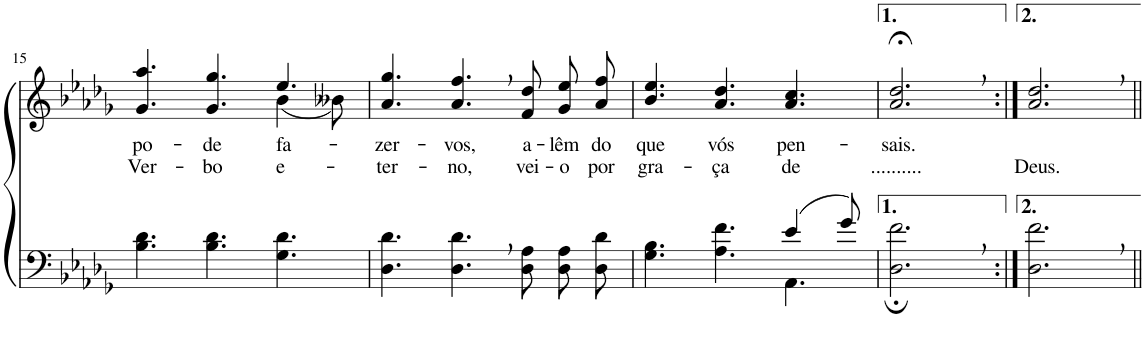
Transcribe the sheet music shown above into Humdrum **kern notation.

**kern	**kern	**text	**text
*part2	*part1	*part1	*part1
*staff2	*staff1	*staff1	*staff1
*I"Parte III e IV	*I"Parte I e II	*	*
!!LO:PB:g=z
*clefF4	*clefG2	*	*
*Trd2c3	*Trd2c3	*	*
*k[b-e-a-d-g-]	*k[b-e-a-d-g-]	*	*
*M9/8	*M9/8	*	*
=15	=15	=15	=15
!	!	!LO:LY:b	!LO:LY:b
*	*^	*	*
4.B-\ 4.d-\	4.g-/ 4.aa-/	2.ryy	po-	Ver-
!	!	!	!LO:LY:b	!LO:LY:b
4.B-\ 4.d-\	4.g-/ 4.gg-/	.	-de	-bo
!	!	!	!LO:LY:b	!LO:LY:b
4.G-\ 4.d-\	4.ee-/	(4b-\	fa-	e-
.	.	8b--X\)	.	.
=16	=16	=16	=16	=16
!	!	!	!LO:LY:b	!LO:LY:b
*	*v	*v	*	*
4.D-\ 4.d-\	4.a-/ 4.gg-/	-zer-	-ter-
!	!	!LO:LY:b	!LO:LY:b
4.D-\, 4.d-\,	4.a-/, 4.ff/,	-vos,	-no,
!	!	!LO:LY:b	!LO:LY:b
8D-\ 8A-\L	8f\ 8dd-\L	a-	vei-
!	!	!LO:LY:b	!LO:LY:b
8D-\ 8A-\	8g-\ 8ee-\	-lêm	-o
!	!	!LO:LY:b	!LO:LY:b
8D-\ 8d-\J	8a-\ 8ff\J	do	por
=17	=17	=17	=17
*^	*	*	*
!	!	!	!LO:LY:b	!LO:LY:b
2.ryy	4.G-\ 4.B-\	4.b-/ 4.ee-/	que	gra-
!	!	!	!LO:LY:b	!LO:LY:b
.	4.A-\ 4.f\	4.a-/ 4.dd-/	vós	-ça
!	!	!	!LO:LY:b	!LO:LY:b
(4e-/	4.AA-\	4.a-/ 4.cc/	pen-	de
8g-/)	.	.	.	.
*v	*v	*	*	*
=18	=18	=18	=18
!	!	!LO:LY:b	!LO:LY:b
2.D-\;, 2.f\;,	2.a-/;<, 2.dd-/;<,	-sais.	..........
=19:|!	=19:|!	=19:|!	=19:|!
!	!	!	!LO:LY:b
2.D-\, 2.f\,	2.a-/, 2.dd-/,	.	Deus.
=||	=||	=||	=||
*-	*-	*-	*-
